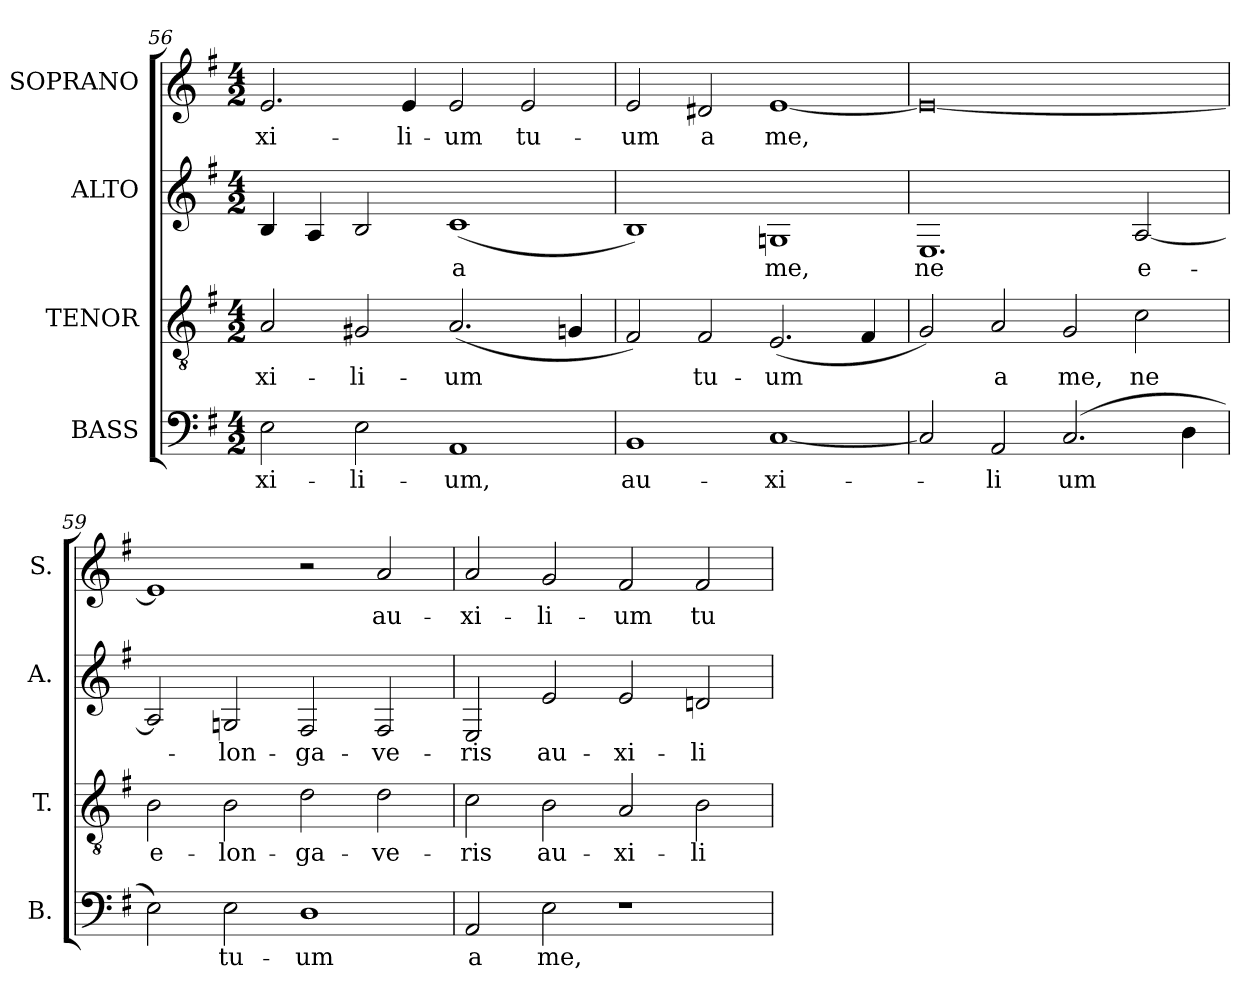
**kern	**text	**kern	**text	**kern	**text	**kern	**text
*part4	*part4	*part3	*part3	*part2	*part2	*part1	*part1
*staff4	*staff4	*staff3	*staff3	*staff2	*staff2	*staff1	*staff1
*I"BASS	*	*I"TENOR	*	*I"ALTO	*	*I"SOPRANO	*
*I'B.	*	*I'T.	*	*I'A.	*	*I'S.	*
*clefF4	*	*clefGv2	*	*clefG2	*	*clefG2	*
*	*	*ITrd7c12	*	*	*	*	*
*k[f#]	*	*k[f#]	*	*k[f#]	*	*k[f#]	*
*G:	*	*G:	*	*G:	*	*G:	*
*M4/2	*	*M4/2	*	*M4/2	*	*M4/2	*
=56	=56	=56	=56	=56	=56	=56	=56
!	!LO:LY:b:color=#000000	!	!	!	!	!	!
!	!	!	!LO:LY:b:color=#000000	!	!	!	!
!	!	!	!	!	!	!	!LO:LY:b:color=#000000
2Ei\	-xi-	2AAi/	-xi-	4Bi/	.	2.ei/	-xi-
.	.	.	.	4Ai/	.	.	.
!	!LO:LY:b:color=#000000	!	!	!	!	!	!
!	!	!	!LO:LY:b:color=#000000	!	!	!	!
2Ei\	-li-	2GG#Xi/	-li-	2Bi/	.	.	.
!	!	!	!	!	!	!	!LO:LY:b:color=#000000
.	.	.	.	.	.	4ei/	-li-
!	!LO:LY:b:color=#000000	!	!	!	!	!	!
!	!	!	!LO:LY:b:color=#000000	!	!	!	!
!	!	!	!	!	!LO:LY:b:color=#000000	!	!
!	!	!	!	!	!	!	!LO:LY:b:color=#000000
1AAi	-um,	(2.AAi/	-um	(1ci	a	2ei/	-um
!	!	!	!	!	!	!	!LO:LY:b:color=#000000
.	.	.	.	.	.	2ei/	tu-
.	.	4GGni/	.	.	.	.	.
=57	=57	=57	=57	=57	=57	=57	=57
!	!LO:LY:b:color=#000000	!	!	!	!	!	!
!	!	!	!	!	!	!	!LO:LY:b:color=#000000
1BBi	au-	2FF#i/)	.	1Bi)	.	2ei/	-um
!	!	!	!LO:LY:b:color=#000000	!	!	!	!
!	!	!	!	!	!	!	!LO:LY:b:color=#000000
.	.	2FF#i/	tu-	.	.	2d#Xi/	a
!	!LO:LY:b:color=#000000	!	!	!	!	!	!
!	!	!	!LO:LY:b:color=#000000	!	!	!	!
!	!	!	!	!	!LO:LY:b:color=#000000	!	!
!	!	!	!	!	!	!	!LO:LY:b:color=#000000
[1Ci	-xi-	(2.EEi/	-um	1Gni	me,	[1ei	me,
.	.	4FF#i/	.	.	.	.	.
=58	=58	=58	=58	=58	=58	=58	=58
!	!	!	!	!	!LO:LY:b:color=#000000	!	!
2Ci/]	.	2GGi/)	.	1.Ei	ne	0ei_	.
!	!LO:LY:b:color=#000000	!	!	!	!	!	!
!	!	!	!LO:LY:b:color=#000000	!	!	!	!
2AAi/	-li	2AAi/	a	.	.	.	.
!	!LO:LY:b:color=#000000	!	!	!	!	!	!
!	!	!	!LO:LY:b:color=#000000	!	!	!	!
(2.Ci/	um	2GGi/	me,	.	.	.	.
!	!	!	!LO:LY:b:color=#000000	!	!	!	!
!	!	!	!	!	!LO:LY:b:color=#000000	!	!
.	.	2Ci\	ne	[2Ai/	e-	.	.
4Di\	.	.	.	.	.	.	.
=59	=59	=59	=59	=59	=59	=59	=59
!	!	!	!LO:LY:b:color=#000000	!	!	!	!
2Ei\)	.	2BBi\	e-	2Ai/]	.	1ei]	.
!	!LO:LY:b:color=#000000	!	!	!	!	!	!
!	!	!	!LO:LY:b:color=#000000	!	!	!	!
!	!	!	!	!	!LO:LY:b:color=#000000	!	!
2Ei\	tu-	2BBi\	-lon-	2Gni/	-lon-	.	.
!	!LO:LY:b:color=#000000	!	!	!	!	!	!
!	!	!	!LO:LY:b:color=#000000	!	!	!	!
!	!	!	!	!	!LO:LY:b:color=#000000	!	!
1Di	-um	2Di\	-ga-	2F#i/	-ga-	2r	.
!	!	!	!LO:LY:b:color=#000000	!	!	!	!
!	!	!	!	!	!LO:LY:b:color=#000000	!	!
!	!	!	!	!	!	!	!LO:LY:b:color=#000000
.	.	2Di\	-ve-	2F#i/	-ve-	2ai/	au-
=60	=60	=60	=60	=60	=60	=60	=60
!	!LO:LY:b:color=#000000	!	!	!	!	!	!
!	!	!	!LO:LY:b:color=#000000	!	!	!	!
!	!	!	!	!	!LO:LY:b:color=#000000	!	!
!	!	!	!	!	!	!	!LO:LY:b:color=#000000
2AAi/	a	2Ci\	-ris	2Ei/	-ris	2ai/	-xi-
!	!LO:LY:b:color=#000000	!	!	!	!	!	!
!	!	!	!LO:LY:b:color=#000000	!	!	!	!
!	!	!	!	!	!LO:LY:b:color=#000000	!	!
!	!	!	!	!	!	!	!LO:LY:b:color=#000000
2Ei\	me,	2BBi\	au-	2ei/	au-	2gi/	-li-
!	!	!	!LO:LY:b:color=#000000	!	!	!	!
!	!	!	!	!	!LO:LY:b:color=#000000	!	!
!	!	!	!	!	!	!	!LO:LY:b:color=#000000
1r	.	2AAi/	-xi-	2ei/	-xi-	2f#i/	-um
!	!	!	!LO:LY:b:color=#000000	!	!	!	!
!	!	!	!	!	!LO:LY:b:color=#000000	!	!
!	!	!	!	!	!	!	!LO:LY:b:color=#000000
.	.	2BBi\	-li-	2dni/	-li-	2f#i/	tu-
=	=	=	=	=	=	=	=
*-	*-	*-	*-	*-	*-	*-	*-
